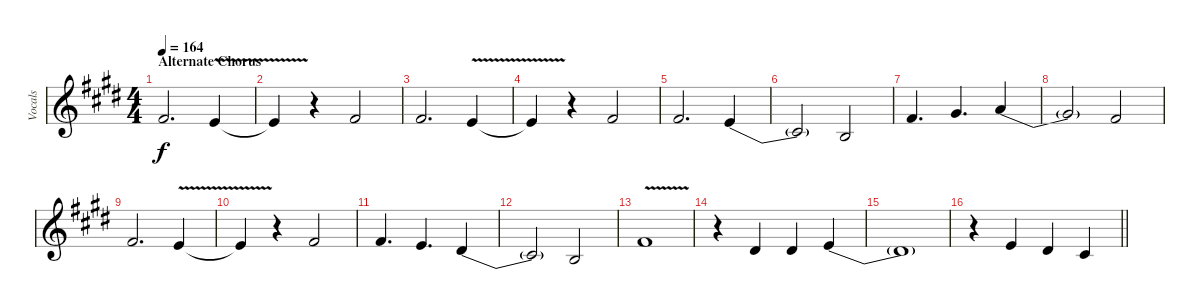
\track ("Vocals" "Vocals") {instrument lead6voice}
\staff {score}
\tuning (Eb4 Bb3 Gb3 Db3 Ab2 Db2) {hide}
\ts (4 4)
\section ("" "Alternate Chorus")
\tempo 164
\clef g2
\ks e
6.2{be (custom 0 4 40 4 50 0 60 0)}.2{d dy f} 6.2{v}.4 |
6.2{t}.4 r.4 8.2{be (custom 0 0 15 4 30 4 45 0 60 0)}.2 |
6.2{be (custom 0 4 40 4 50 0 60 0)}.2{d} 6.2{v}.4 |
6.2{t}.4 r.4 8.2{be (custom 0 0 15 4 30 4 45 0 60 0)}.2 |
6.2{be (custom 0 4 40 4 50 0 60 0)}.2{d} 7.3{be (custom 0 6 7 6 10 4 17 4 20 0 60 0)}.4 |
7.3{t}.2 5.3.2 |
8.2.4{d} 5.1.4{d} 5.1{be (custom 0 2 15 2 25 0 60 0)}.4 |
5.1{t}.2 8.2{be (custom 0 0 15 4 30 4 45 0 60 0)}.2 |
6.2{be (custom 0 4 40 4 50 0 60 0)}.2{d} 6.2{v}.4 |
6.2{t}.4 r.4 8.2{be (custom 0 0 15 4 30 4 45 0 60 0)}.2 |
6.2{be (custom 0 4 40 4 50 0 60 0)}.4{d} 6.2.4{d} 7.3{be (custom 0 4 7 4 12 0 60 0)}.4 |
7.3{t}.2 5.3.2 |
8.2{v}.1 |
r.4 5.2.4 5.2.4 5.2{be (custom 0 2 10 2 15 0 60 0)}.4 |
5.2{t}.1 |
\barLineRight lightlight
r.4 6.2.4 7.3{be (custom 0 4 25 4 35 0 60 0)}.4 7.3.4
